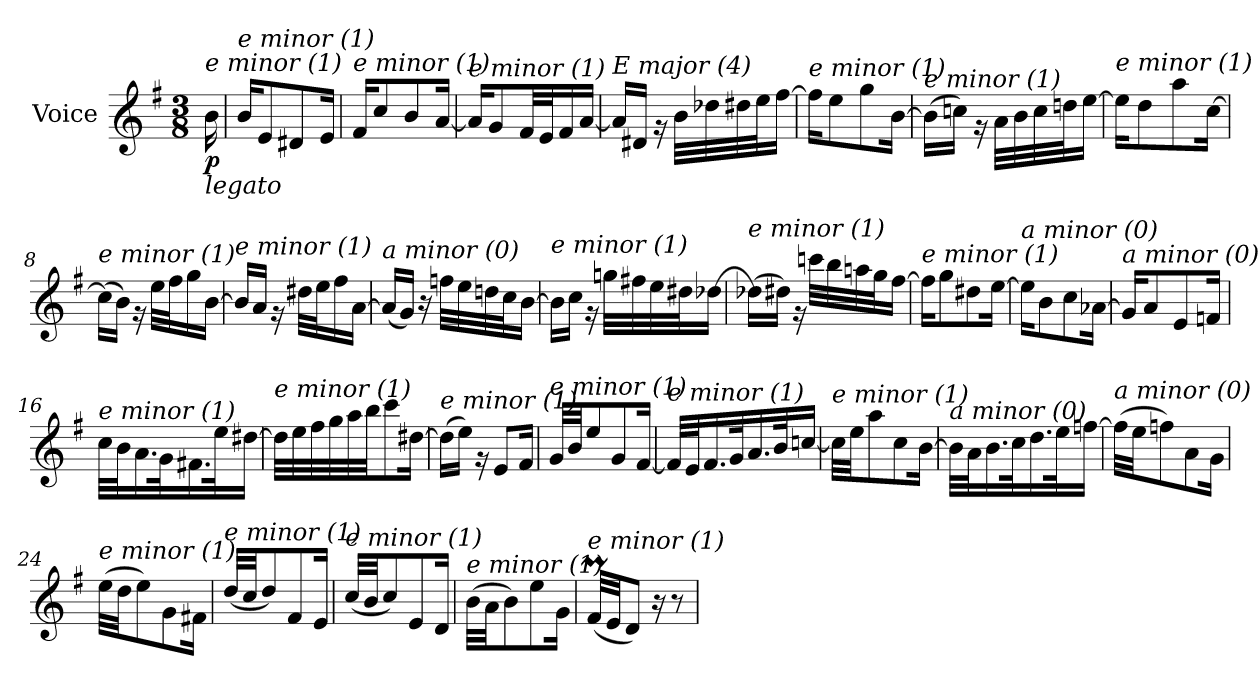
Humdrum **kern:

**kern	**dynam
*part1	*part1
*staff1	*staff1
*I"Voice	*
*I'V	*
*clefG2	*
*k[f#]	*
*M3/8	*
*MM66	*
=	=
!LO:TX:b:i:t=legato	!
!LO:TX:i:t=e minor (1)	!
!	!LO:DY:b
16b\	p
=1	=1
!LO:TX:i:t=e minor (1)	!
16b/KL	.
8e/	.
8d#X/	.
16e/Jk	.
=2	=2
!LO:TX:i:t=e minor (1)	!
16f#/KL	.
8cc/	.
8b/	.
[16a/Jk	.
=3	=3
!LO:TX:i:t=e minor (1)	!
16a/KL]	.
8g/	.
32f#/LL	.
32e/J	.
16f#/	.
[16a/JJ	.
=4	=4
!LO:TX:i:t=E major (4)	!
16a/LL]	.
16d#X/JJ	.
16rg	.
32b\LLL	.
32dd-Xi\	.
32dd#X\	.
32ee\J	.
[16ff#\JJ	.
=5	=5
!LO:TX:i:t=e minor (1)	!
16ff#\KL]	.
8ee\	.
8gg\	.
[16b\Jk	.
!!LO:LB:g=z
=6	=6
!LO:TX:i:t=e minor (1)	!
(>16b\LL]	.
16ccn\JJ)	.
16rg	.
32a\LLL	.
32b\	.
32cc\	.
32ddn\J	.
[16ee\JJ	.
=7	=7
!LO:TX:i:t=e minor (1)	!
16ee\KL]	.
8dd\	.
8aa\	.
[16cc\Jk	.
=8	=8
!LO:TX:i:t=e minor (1)	!
(>16cc\LL]	.
16b\JJ)	.
16rg	.
32ee\LLL	.
32ff#\J	.
16gg\	.
[16b\JJ	.
=9	=9
!LO:TX:i:t=e minor (1)	!
16b/LL]	.
16a/JJ	.
16rg	.
32dd#X\LLL	.
32ee\J	.
16ff#\	.
[16a\JJ	.
=10	=10
!LO:TX:i:t=a minor (0)	!
(<16a/LL]	.
16g/JJ)	.
16r	.
32ffn\LLL	.
32ee\	.
32ddn\	.
32cc\J	.
[16b\JJ	.
!!LO:LB:g=z
=11	=11
!LO:TX:i:t=e minor (1)	!
16b\LL]	.
16cc\JJ	.
16rg	.
32ggn\LLL	.
32ff#X\	.
32ee\	.
32dd#X\J	.
[16dd-Xi\JJ	.
=12	=12
!LO:TX:i:t=e minor (1)	!
(>16dd-Xi\LL]	.
16dd#X\JJ)	.
16rg	.
32cccn\LLL	.
32bb\	.
32aan\	.
32gg\J	.
[16ff#\JJ	.
=13	=13
!LO:TX:i:t=e minor (1)	!
16ff#\KL]	.
8gg\	.
8dd#X\	.
[16ee\Jk	.
=14	=14
!LO:TX:i:t=a minor (0)	!
16ee\KL]	.
8b\	.
8cc\	.
[16a-Xi\Jk	.
=15	=15
!LO:TX:i:t=a minor (0)	!
16g#/KL]	.
8a/	.
8e/	.
16fn/Jk	.
!!LO:LB:g=z
=16	=16
!LO:TX:i:t=e minor (1)	!
32cc\LLL	.
32b\J	.
16.a\	.
32g\K	.
16.f#X\	.
32ee\K	.
[16dd#X\JJ	.
=17	=17
!LO:TX:i:t=e minor (1)	!
32dd#\LLL]	.
32ee\	.
32ff#\	.
32gg\	.
32aa\	.
32bb\JJ	.
8ccc\	.
[16dd#X\Jk	.
=18	=18
!LO:TX:i:t=e minor (1)	!
(>16dd#\LL]	.
16ee\JJ)	.
16rg	.
8e/L	.
16f#/Jk	.
=19	=19
!LO:TX:i:t=e minor (1)	!
32g/LLL	.
32b/JJ	.
8ee/	.
8g/	.
[16f#/Jk	.
=20	=20
!LO:TX:i:t=e minor (1)	!
32f#/LLL]	.
32e/J	.
16.f#/	.
32g/K	.
16.a/	.
32b/K	.
[16ccn/JJ	.
=21	=21
!LO:TX:i:t=e minor (1)	!
32cc\LLL]	.
32ee\JJ	.
8aa\	.
8cc\	.
[16b\Jk	.
!!LO:LB:g=z
=22	=22
!LO:TX:i:t=a minor (0)	!
32b\LLL]	.
32a\J	.
16.b\	.
32cc\K	.
16.dd\	.
32ee\K	.
[16ffn\JJ	.
=23	=23
!LO:TX:i:t=a minor (0)	!
(>32ff\LLL]	.
32ee\JJ	.
8ffn\)	.
8a\	.
16g\Jk	.
=24	=24
!LO:TX:i:t=e minor (1)	!
(>32ee\LLL	.
32dd\JJ	.
8ee\)	.
8g\	.
16f#X\Jk	.
=25	=25
!LO:TX:i:t=e minor (1)	!
(<32dd/LLL	.
32cc/JJ	.
8dd/)	.
8f#/	.
16e/Jk	.
=26	=26
!LO:TX:i:t=e minor (1)	!
(<32cc/LLL	.
32b/JJ	.
8cc/)	.
8e/	.
16d/Jk	.
=27	=27
!LO:TX:i:t=e minor (1)	!
(>32b\LLL	.
32a\JJ	.
8b\)	.
8ee\	.
16g\Jk	.
=28	=28
!LO:TX:i:t=e minor (1)	!
(<32f#m/LLL	.
32e/JJ	.
8d/J)	.
16r	.
8r	.
=	=
*-	*-
